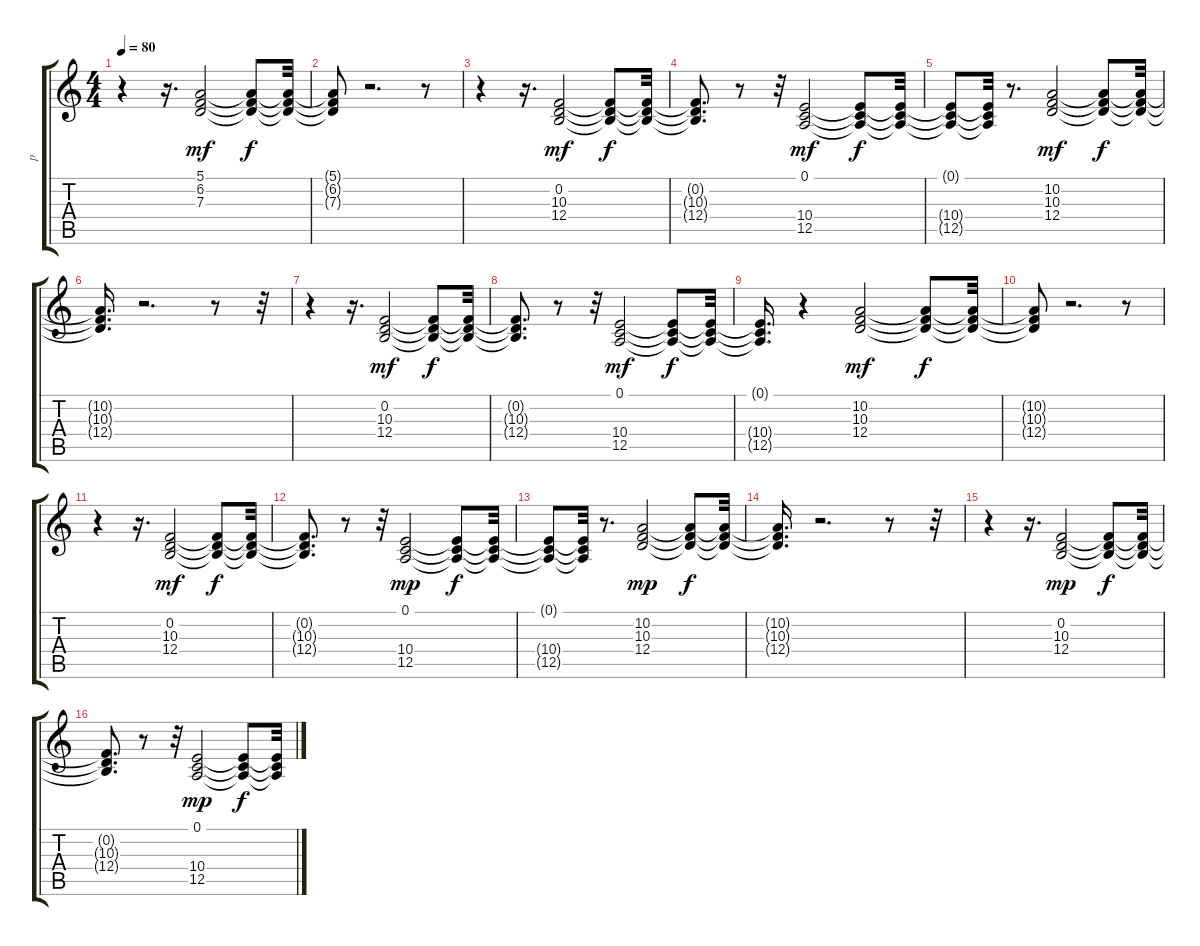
\track ("p       " "p       ") {instrument pad6metallic}
\staff {score tabs}
\tuning (E4 B3 G3 D3 A2 E2) {hide}
\ts (4 4)
\tempo 80
\clef g2
\ks c
r.4{dy f} r.16{d} (5.1 6.2 7.3).2{dy mf} (5.1{t} 6.2{t} 7.3{t}).8{dy f} (5.1{t} 6.2{t} 7.3{t}).32 |
(5.1{t} 6.2{t} 7.3{t}).8 r.2{d} r.8 |
r.4 r.16{d} (0.2 10.3 12.4).2{dy mf} (0.2{t} 10.3{t} 12.4{t}).8{dy f} (0.2{t} 10.3{t} 12.4{t}).32 |
(0.2{t} 10.3{t} 12.4{t}).8{d} r.8 r.32 (0.1 10.4 12.5).2{dy mf} (0.1{t} 10.4{t} 12.5{t}).8{dy f} (0.1{t} 10.4{t} 12.5{t}).32 |
(0.1{t} 10.4{t} 12.5{t}).8 (0.1{t} 10.4{t} 12.5{t}).32 r.8{d} (10.2 10.3 12.4).2{dy mf} (10.2{t} 10.3{t} 12.4{t}).8{dy f} (10.2{t} 10.3{t} 12.4{t}).32 |
(10.2{t} 10.3{t} 12.4{t}).16{d} r.2{d} r.8 r.32 |
r.4 r.16{d} (0.2 10.3 12.4).2{dy mf} (0.2{t} 10.3{t} 12.4{t}).8{dy f} (0.2{t} 10.3{t} 12.4{t}).32 |
(0.2{t} 10.3{t} 12.4{t}).8{d} r.8 r.32 (0.1 10.4 12.5).2{dy mf} (0.1{t} 10.4{t} 12.5{t}).8{dy f} (0.1{t} 10.4{t} 12.5{t}).32 |
(0.1{t} 10.4{t} 12.5{t}).16{d} r.4 (10.2 10.3 12.4).2{dy mf} (10.2{t} 10.3{t} 12.4{t}).8{dy f} (10.2{t} 10.3{t} 12.4{t}).32 |
(10.2{t} 10.3{t} 12.4{t}).8 r.2{d} r.8 |
r.4 r.16{d} (0.2 10.3 12.4).2{dy mf} (0.2{t} 10.3{t} 12.4{t}).8{dy f} (0.2{t} 10.3{t} 12.4{t}).32 |
(0.2{t} 10.3{t} 12.4{t}).8{d} r.8 r.32 (0.1 10.4 12.5).2{dy mp} (0.1{t} 10.4{t} 12.5{t}).8{dy f} (0.1{t} 10.4{t} 12.5{t}).32 |
(0.1{t} 10.4{t} 12.5{t}).8 (0.1{t} 10.4{t} 12.5{t}).32 r.8{d} (10.2 10.3 12.4).2{dy mp} (10.2{t} 10.3{t} 12.4{t}).8{dy f} (10.2{t} 10.3{t} 12.4{t}).32 |
(10.2{t} 10.3{t} 12.4{t}).16{d} r.2{d} r.8 r.32 |
r.4 r.16{d} (0.2 10.3 12.4).2{dy mp} (0.2{t} 10.3{t} 12.4{t}).8{dy f} (0.2{t} 10.3{t} 12.4{t}).32 |
(0.2{t} 10.3{t} 12.4{t}).8{d} r.8 r.32 (0.1 10.4 12.5).2{dy mp} (0.1{t} 10.4{t} 12.5{t}).8{dy f} (0.1{t} 10.4{t} 12.5{t}).32
